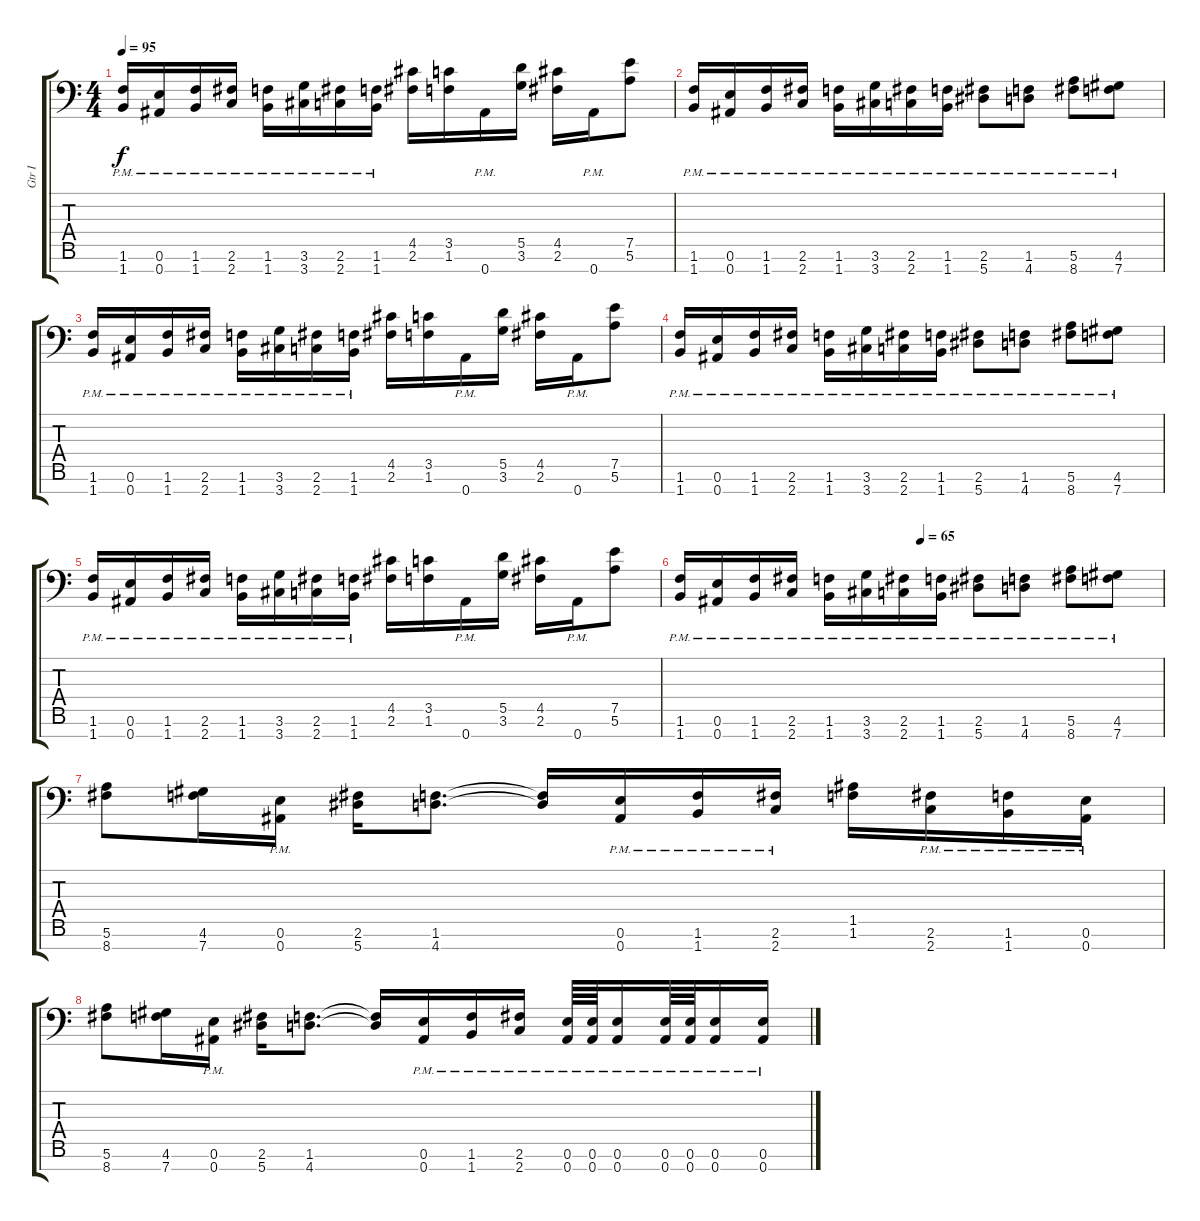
\track ("Gtr I" "Gtr I") {instrument distortionguitar}
\staff {score tabs}
\tuning (E4 B3 G3 D3 A2 E2 Bb1) {hide}
\ts (4 4)
\tempo 95
\clef f4
\ks c
(1.6{pm} 1.7{pm}).16{dy f} (0.6{pm} 0.7{pm}).16 (1.6{pm} 1.7{pm}).16 (2.6{pm} 2.7{pm}).16 (1.6{pm} 1.7{pm}).16 (3.6{pm} 3.7{pm}).16 (2.6{pm} 2.7{pm}).16 (1.6{pm} 1.7{pm}).16 (4.5 2.6).16 (3.5 1.6).16 0.7{pm}.16 (5.5 3.6).16 (4.5 2.6).16 0.7{pm}.16 (7.5 5.6).8 |
(1.6{pm} 1.7{pm}).16 (0.6{pm} 0.7{pm}).16 (1.6{pm} 1.7{pm}).16 (2.6{pm} 2.7{pm}).16 (1.6{pm} 1.7{pm}).16 (3.6{pm} 3.7{pm}).16 (2.6{pm} 2.7{pm}).16 (1.6{pm} 1.7{pm}).16 (2.6{pm} 5.7{pm}).8 (1.6{pm} 4.7{pm}).8 (5.6{pm} 8.7{pm}).8 (4.6{pm} 7.7{pm}).8 |
(1.6{pm} 1.7{pm}).16 (0.6{pm} 0.7{pm}).16 (1.6{pm} 1.7{pm}).16 (2.6{pm} 2.7{pm}).16 (1.6{pm} 1.7{pm}).16 (3.6{pm} 3.7{pm}).16 (2.6{pm} 2.7{pm}).16 (1.6{pm} 1.7{pm}).16 (4.5 2.6).16 (3.5 1.6).16 0.7{pm}.16 (5.5 3.6).16 (4.5 2.6).16 0.7{pm}.16 (7.5 5.6).8 |
(1.6{pm} 1.7{pm}).16 (0.6{pm} 0.7{pm}).16 (1.6{pm} 1.7{pm}).16 (2.6{pm} 2.7{pm}).16 (1.6{pm} 1.7{pm}).16 (3.6{pm} 3.7{pm}).16 (2.6{pm} 2.7{pm}).16 (1.6{pm} 1.7{pm}).16 (2.6{pm} 5.7{pm}).8 (1.6{pm} 4.7{pm}).8 (5.6{pm} 8.7{pm}).8 (4.6{pm} 7.7{pm}).8 |
(1.6{pm} 1.7{pm}).16 (0.6{pm} 0.7{pm}).16 (1.6{pm} 1.7{pm}).16 (2.6{pm} 2.7{pm}).16 (1.6{pm} 1.7{pm}).16 (3.6{pm} 3.7{pm}).16 (2.6{pm} 2.7{pm}).16 (1.6{pm} 1.7{pm}).16 (4.5 2.6).16 (3.5 1.6).16 0.7{pm}.16 (5.5 3.6).16 (4.5 2.6).16 0.7{pm}.16 (7.5 5.6).8 |
\tempo (65 0.5)
(1.6{pm} 1.7{pm}).16 (0.6{pm} 0.7{pm}).16 (1.6{pm} 1.7{pm}).16 (2.6{pm} 2.7{pm}).16 (1.6{pm} 1.7{pm}).16 (3.6{pm} 3.7{pm}).16 (2.6{pm} 2.7{pm}).16 (1.6{pm} 1.7{pm}).16 (2.6{pm} 5.7{pm}).8 (1.6{pm} 4.7{pm}).8 (5.6{pm} 8.7{pm}).8 (4.6{pm} 7.7{pm}).8 |
(5.6 8.7).8 (4.6 7.7).16 (0.6{pm} 0.7{pm}).16 (2.6 5.7).16 (1.6 4.7).8{d} (1.6{t} 4.7{t}).16 (0.6{pm} 0.7{pm}).16 (1.6{pm} 1.7{pm}).16 (2.6{pm} 2.7{pm}).16 (1.5 1.6).16 (2.6{pm} 2.7{pm}).16 (1.6{pm} 1.7{pm}).16 (0.6{pm} 0.7{pm}).16 |
(5.6 8.7).8 (4.6 7.7).16 (0.6{pm} 0.7{pm}).16 (2.6 5.7).16 (1.6 4.7).8{d} (1.6{t} 4.7{t}).16 (0.6{pm} 0.7{pm}).16 (1.6{pm} 1.7{pm}).16 (2.6{pm} 2.7{pm}).16 (0.6{pm} 0.7{pm}).64 (0.6{pm} 0.7{pm}).64 (0.6{pm} 0.7{pm}).16 (0.6{pm} 0.7{pm}).64 (0.6{pm} 0.7{pm}).64 (0.6{pm} 0.7{pm}).16 (0.6{pm} 0.7{pm}).16
